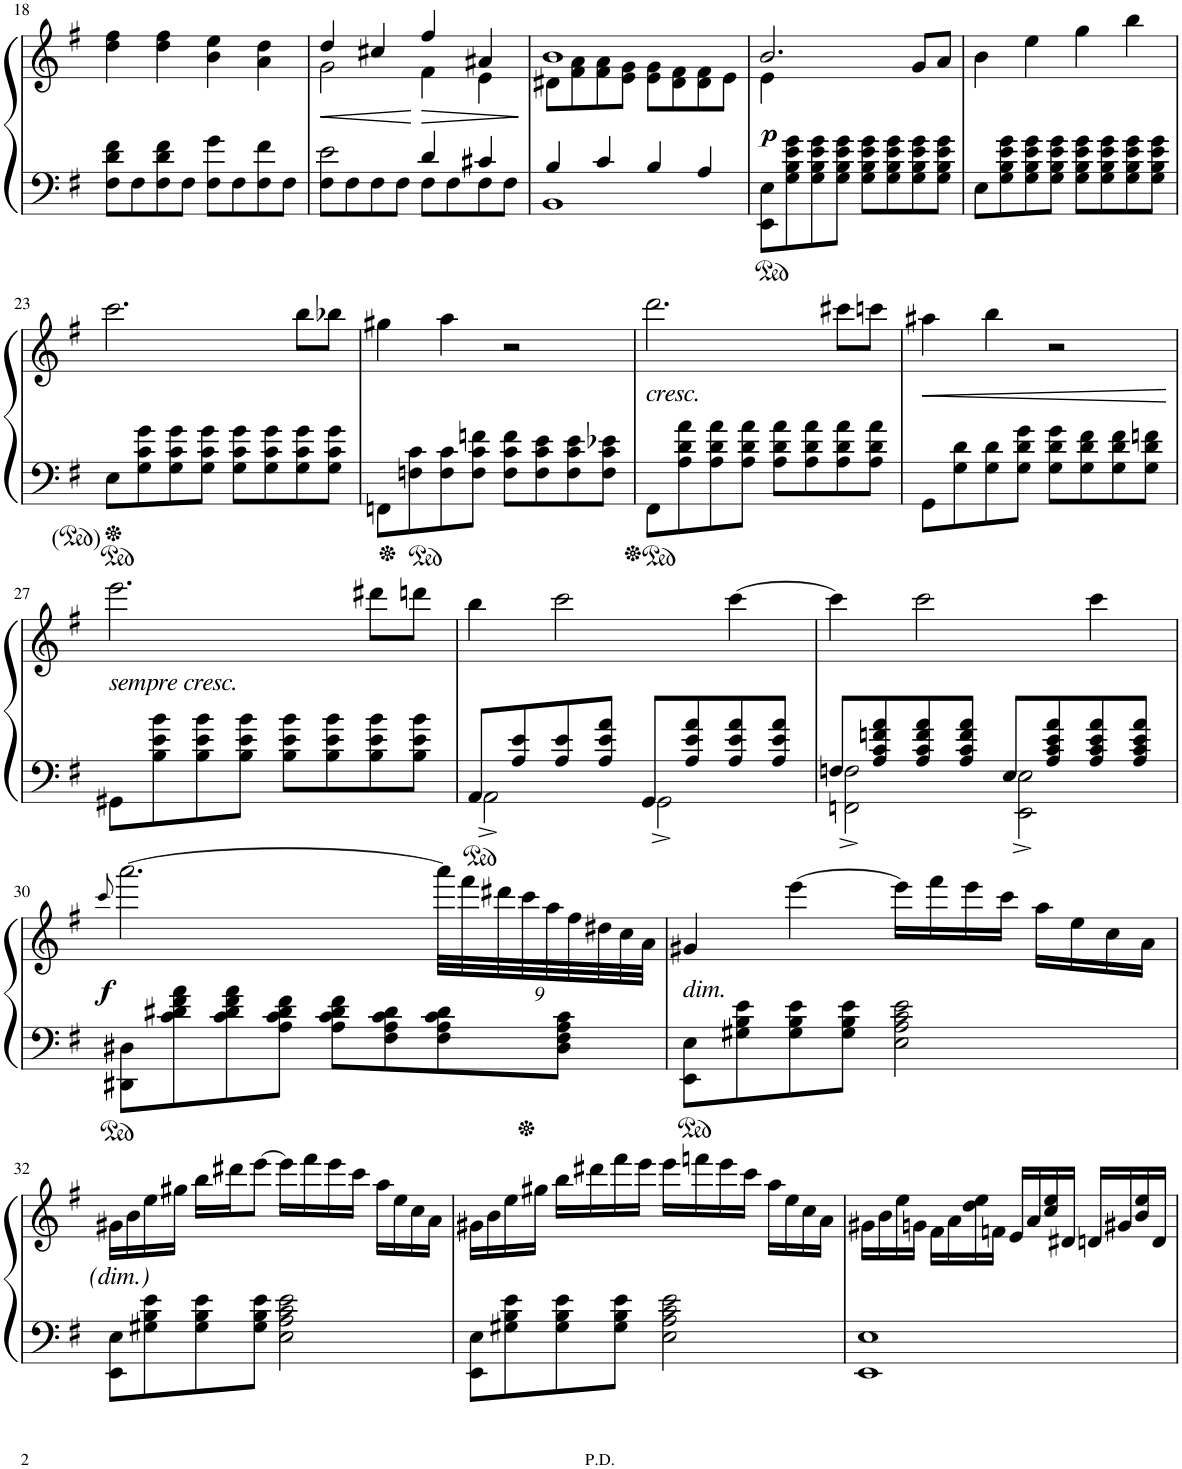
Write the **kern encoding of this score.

**kern	**kern	**dynam
*part1	*part1	*part1
*staff2	*staff1	*staff1/2
*I"Piano	*	*
*I'Pno.	*	*
!!LO:PB:g=z
*clefF4	*clefG2	*
*k[f#]	*k[f#]	*
*M4/4	*M4/4	*
*met(c)	*met(c)	*
=18	=18	=18
8F#\ 8d\ 8f#\L	4dd\ 4ff#\	.
8F#\	.	.
8F#\ 8d\ 8f#\	4dd\ 4ff#\	.
8F#\J	.	.
8F#\ 8g\L	4b\ 4ee\	.
8F#\	.	.
8F#\ 8f#\	4a\ 4dd\	.
8F#\J	.	.
=19	=19	=19
*^	*	*
!	!	!	!LO:HP:b
*	*	*^	*
8F#\L	2e\	4dd/	2g\	<
8F#\	.	.	.	.
8F#\	.	4cc#X/	.	.
8F#\J	.	.	.	.
!	!	!	!	!LO:HP:n=1:b
8F#\L	4d/	4ff#/	4f#\	[ >
8F#\	.	.	.	.
8F#\	4c#X/	4a#X/	4e\	.
8F#\J	.	.	.	.
*v	*v	*	*	*
*	*v	*v	*
.	.	]
=20	=20	=20
*^	*^	*
1BB	4B/	1b	8d#X\L	.
.	.	.	8f#\ 8a\	.
.	4c/	.	8f#\ 8a\	.
.	.	.	8e\ 8g\J	.
.	4B/	.	8e\ 8g\L	.
.	.	.	8d#\ 8f#\	.
.	4A/	.	8d#\ 8f#\	.
.	.	.	8e\J	.
*v	*v	*	*	*
=21	=21	=21	=21
!	!	!	!LO:DY:b
8EE\ 8E\L	2.b/	4e\	p
8G\ 8B\ 8e\ 8g\	.	.	.
8G\ 8B\ 8e\ 8g\	.	4ryy	.
8G\ 8B\ 8e\ 8g\J	.	.	.
8G\ 8B\ 8e\ 8g\L	.	2ryy	.
8G\ 8B\ 8e\ 8g\	.	.	.
8G\ 8B\ 8e\ 8g\	8g/L	.	.
8G\ 8B\ 8e\ 8g\J	8a/J	.	.
*	*v	*v	*
=22	=22	=22
8E\L	4b\	.
8G\ 8B\ 8e\ 8g\	.	.
8G\ 8B\ 8e\ 8g\	4ee\	.
8G\ 8B\ 8e\ 8g\J	.	.
8G\ 8B\ 8e\ 8g\L	4gg\	.
8G\ 8B\ 8e\ 8g\	.	.
8G\ 8B\ 8e\ 8g\	4bb\	.
8G\ 8B\ 8e\ 8g\J	.	.
!!LO:LB:g=z
=23	=23	=23
8E\L	2.ccc\	.
8G\ 8c\ 8g\	.	.
8G\ 8c\ 8g\	.	.
8G\ 8c\ 8g\J	.	.
8G\ 8c\ 8g\L	.	.
8G\ 8c\ 8g\	.	.
8G\ 8c\ 8g\	8bb\L	.
8G\ 8c\ 8g\J	8bb-X\J	.
=24	=24	=24
8FFn\L	4gg#X\	.
8Fn\ 8c\	.	.
8F\ 8c\	4aa\	.
8F\ 8c\ 8fn\J	.	.
8F\ 8c\ 8f\L	2r	.
8F\ 8c\ 8e\	.	.
8F\ 8c\ 8e\	.	.
8F\ 8c\ 8e-X\J	.	.
=25	=25	=25
!	!LO:TX:b:i:t=cresc.	!
8FF#\L	2.ddd\	.
8A\ 8d\ 8a\	.	.
8A\ 8d\ 8a\	.	.
8A\ 8d\ 8a\J	.	.
8A\ 8d\ 8a\L	.	.
8A\ 8d\ 8a\	.	.
8A\ 8d\ 8a\	8ccc#X\L	.
8A\ 8d\ 8a\J	8cccn\J	.
=26	=26	=26
!	!	!LO:HP:b
8GG\L	4aa#X\	<
8G\ 8d\	.	.
8G\ 8d\	4bb\	.
8G\ 8d\ 8g\J	.	.
8G\ 8d\ 8g\L	2r	.
8G\ 8d\ 8f#\	.	.
8G\ 8d\ 8f#\	.	.
8G\ 8d\ 8fn\J	.	.
.	.	[
!!LO:LB:g=z
=27	=27	=27
!	!LO:TX:b:i:t=sempre cresc.	!
8GG#X\L	2.eee\	.
8B\ 8e\ 8b\	.	.
8B\ 8e\ 8b\	.	.
8B\ 8e\ 8b\J	.	.
8B\ 8e\ 8b\L	.	.
8B\ 8e\ 8b\	.	.
8B\ 8e\ 8b\	8ddd#X\L	.
8B\ 8e\ 8b\J	8dddn\J	.
=28	=28	=28
*^	*	*
8AA/L	2AA^\	4bb\	.
8A/ 8e/	.	.	.
8A/ 8e/	.	2ccc\	.
8A/ 8e/ 8a/J	.	.	.
8GG/L	2GG^\	.	.
8A/ 8e/ 8a/	.	.	.
8A/ 8e/ 8a/	.	[4ccc\	.
8A/ 8e/ 8a/J	.	.	.
=29	=29	=29	=29
8F#/L	2FFn\^ 2Fn\^	4ccc\]	.
8A/ 8c/ 8fn/ 8a/	.	.	.
8A/ 8c/ 8f/ 8a/	.	2ccc\	.
8A/ 8c/ 8f/ 8a/J	.	.	.
8E/L	2EE\^ 2E\^	.	.
8A/ 8c/ 8e/ 8a/	.	.	.
8A/ 8c/ 8e/ 8a/	.	4ccc\	.
8A/ 8c/ 8e/ 8a/J	.	.	.
*v	*v	*	*
!!LO:LB:g=z
=30	=30	=30
.	8qccc/	.
!	!	!LO:DY:b
8DD#X\ 8D#X\L	[2.aaa\	f
8c\ 8d#X\ 8f#\ 8a\	.	.
8c\ 8d#\ 8f#\ 8a\	.	.
8A\ 8c\ 8d#\ 8f#\J	.	.
8A\ 8c\ 8d#\ 8f#\L	.	.
8F#\ 8A\ 8c\ 8d#\	.	.
*	*Xbrackettup	*
8F#\ 8A\ 8c\ 8d#\	36aaa\LLL]	.
.	36fff#\	.
.	36ddd#X\	.
.	36ccc\	.
.	36aa\	.
8D#\ 8F#\ 8A\ 8c\J	.	.
.	36ff#\	.
.	36dd#X\	.
.	36cc\	.
.	36a\JJJ	.
=31	=31	=31
!	!LO:TX:b:i:t=dim.	!
8EE\ 8E\L	4g#X/	.
8G#X\ 8B\ 8e\	.	.
8G#\ 8B\ 8e\	[4eee\	.
8G#\ 8B\ 8e\J	.	.
2E\ 2A\ 2c\ 2e\	16eee\LL]	.
.	16fff#\	.
.	16eee\	.
.	16ccc\JJ	.
.	16aa\LL	.
.	16ee\	.
.	16cc\	.
.	16a\JJ	.
!!LO:LB:g=z
=32	=32	=32
8EE\ 8E\L	16g#X\LL	.
.	16b\	.
8G#X\ 8B\ 8e\	16ee\	.
.	16gg#X\JJ	.
8G#\ 8B\ 8e\	16bb\LL	.
.	16ddd#X\J	.
8G#\ 8B\ 8e\J	[8eee\J	.
2E\ 2A\ 2c\ 2e\	16eee\LL]	.
.	16fff#\	.
.	16eee\	.
.	16ccc\JJ	.
.	16aa\LL	.
.	16ee\	.
.	16cc\	.
.	16a\JJ	.
=33	=33	=33
8EE\ 8E\L	16g#X\LL	.
.	16b\	.
8G#X\ 8B\ 8e\	16ee\	.
.	16gg#X\JJ	.
8G#\ 8B\ 8e\	16bb\LL	.
.	16ddd#X\	.
8G#\ 8B\ 8e\J	16fff#\	.
.	16eee\JJ	.
2E\ 2A\ 2c\ 2e\	16eee\LL	.
.	16fffn\	.
.	16eee\	.
.	16ccc\JJ	.
.	16aa\LL	.
.	16ee\	.
.	16cc\	.
.	16a\JJ	.
=34	=34	=34
1EE 1E	16g#X\LL	.
.	16b\	.
.	16ee\	.
.	16gn\JJ	.
.	16f#\LL	.
.	16a\	.
.	16dd\ 16ee\	.
.	16fn\JJ	.
.	16e/LL	.
.	16a/	.
.	16cc/ 16ee/	.
.	16d#X/JJ	.
.	16dn/LL	.
.	16g#X/	.
.	16b/ 16ee/	.
.	16d/JJ	.
=	=	=
*-	*-	*-
